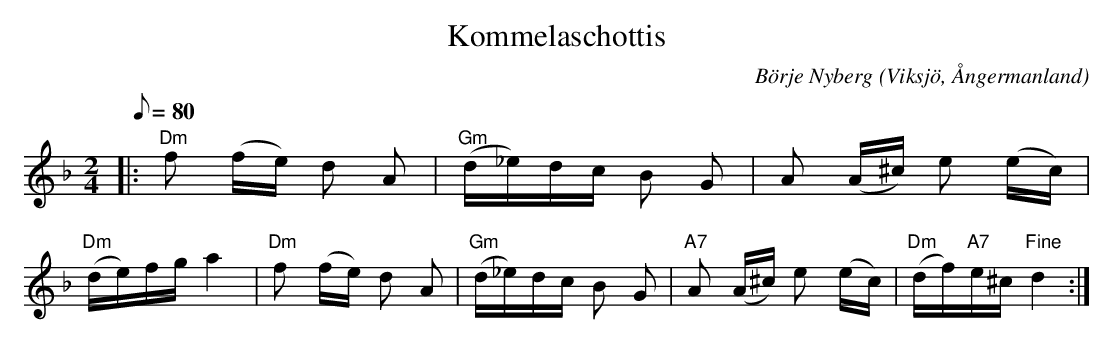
X:1
T:Kommelaschottis
C:Börje Nyberg
O:Viksjö, Ångermanland
M:2/4
L:1/8
Q:80
K:Dm
|: "Dm"f (f/2e/2) d A | "Gm"(d/2_e/2)d/2c/2 B G | A (A/2^c/2) e (e/2c/2) |
 "Dm"(d/2e/2)f/2g/2 a2 | "Dm"f (f/2e/2) d A | "Gm" (d/2_e/2)d/2c/2 B G | "A7"A (A/2^c/2) e (e/2c/2) | "Dm"(d/2f/2)"A7"e/2^c/2 "Fine"d2:|
